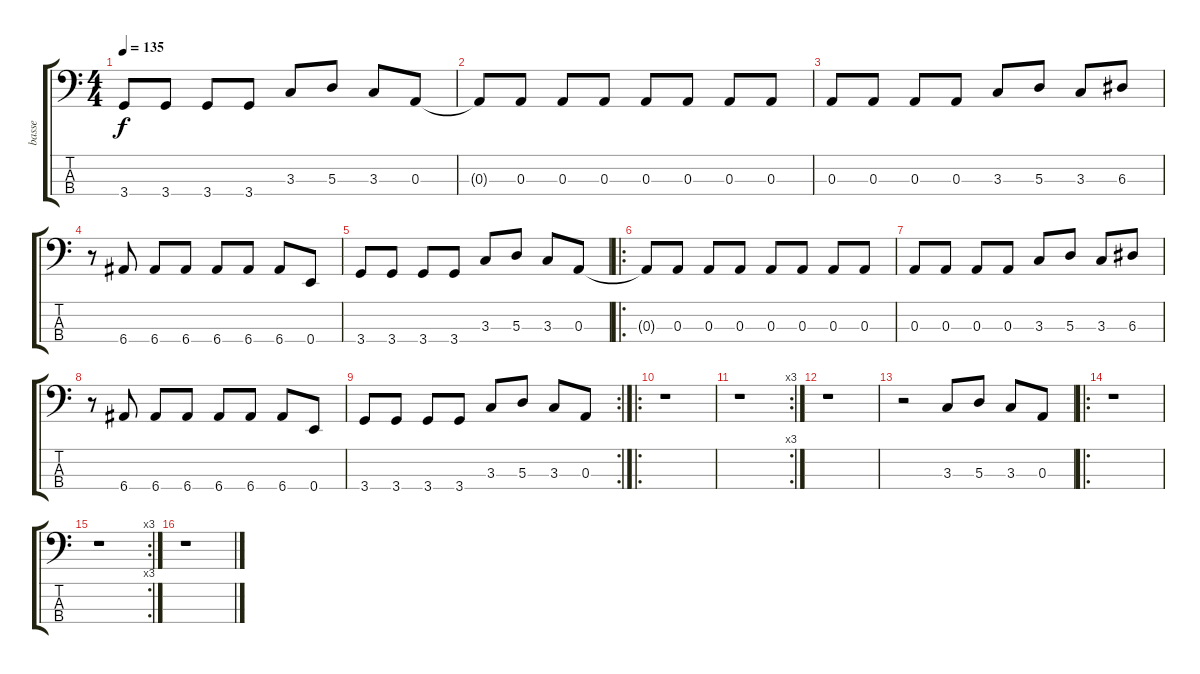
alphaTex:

\track ("basse" "basse") {instrument electricbassfinger}
\staff {score tabs}
\tuning (G2 D2 A1 E1) {hide}
\ts (4 4)
\tempo 135
\clef f4
\ks c
3.4.8{dy f} 3.4.8 3.4.8 3.4.8 3.3.8 5.3.8 3.3.8 0.3.8 |
0.3{t}.8 0.3.8 0.3.8 0.3.8 0.3.8 0.3.8 0.3.8 0.3.8 |
0.3.8 0.3.8 0.3.8 0.3.8 3.3.8 5.3.8 3.3.8 6.3.8 |
r.8 6.4.8 6.4.8 6.4.8 6.4.8 6.4.8 6.4.8 0.4.8 |
3.4.8 3.4.8 3.4.8 3.4.8 3.3.8 5.3.8 3.3.8 0.3.8 |
\ro
0.3{t}.8 0.3.8 0.3.8 0.3.8 0.3.8 0.3.8 0.3.8 0.3.8 |
0.3.8 0.3.8 0.3.8 0.3.8 3.3.8 5.3.8 3.3.8 6.3.8 |
r.8 6.4.8 6.4.8 6.4.8 6.4.8 6.4.8 6.4.8 0.4.8 |
\rc 2
3.4.8 3.4.8 3.4.8 3.4.8 3.3.8 5.3.8 3.3.8 0.3.8 |
\ro
r.1 |
\rc 3
r.1 |
r.1 |
r.2 3.3.8 5.3.8 3.3.8 0.3.8 |
\ro
r.1 |
\rc 3
r.1 |
r.1
